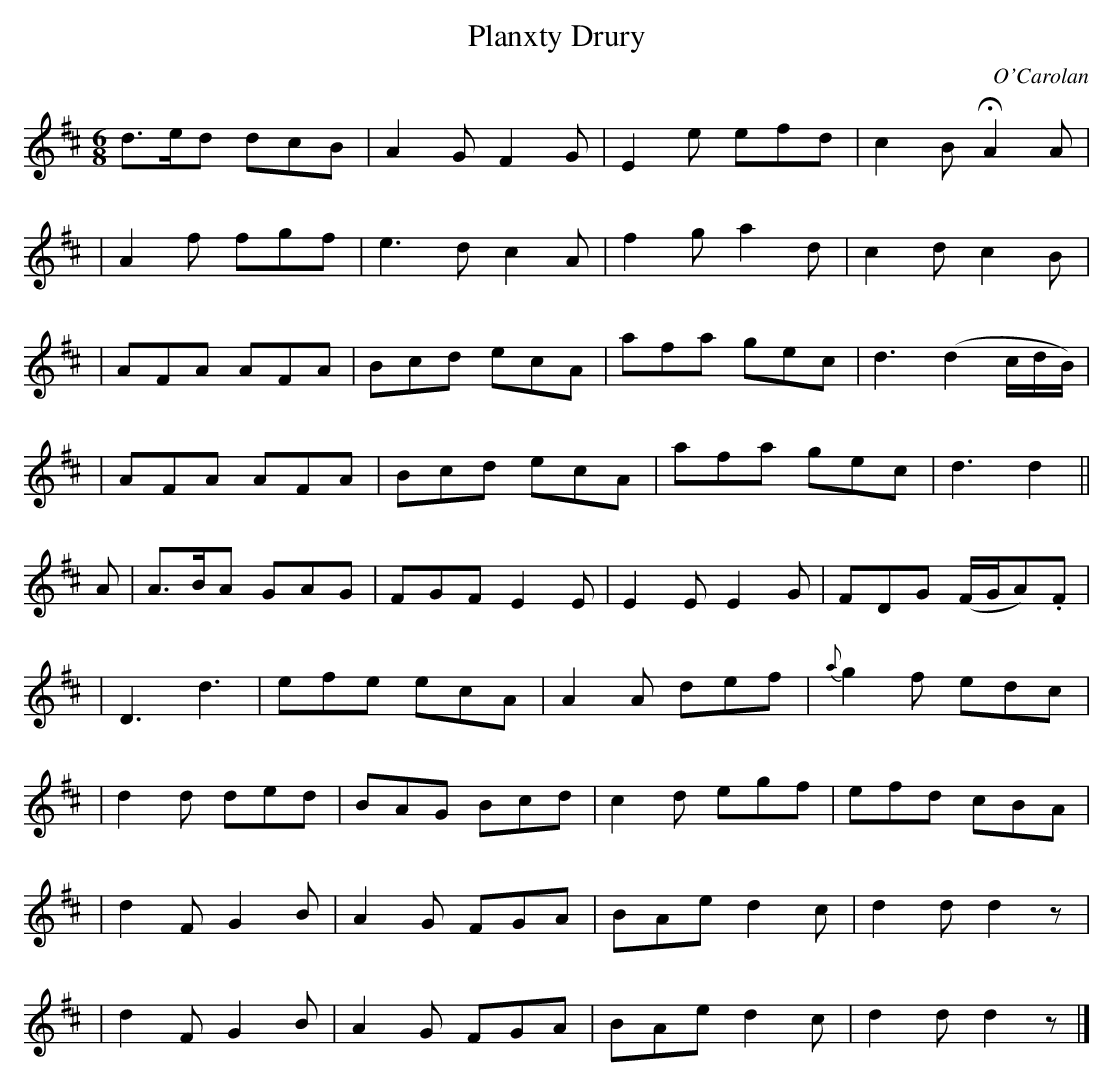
X:1
T: Planxty Drury
C:O'Carolan
M:6/8
L:1/8
K:D
d>ed dcB | A2G F2G | E2e efd | c2B HA2A |
| A2f fgf | e3d c2A | f2g a2d | c2d c2B |
| AFA AFA | Bcd ecA | afa gec | d3 (d2c/d/B/) |
| AFA AFA | Bcd ecA | afa gec | d3 d2 ||
A | A>BA GAG | FGF E2E | E2E E2G | FDG (F/G/A).F |
| D3 d3 | efe ecA | A2A def | {a}g2f edc |
| d2d ded | BAG Bcd | c2d egf | efd cBA |
| d2F G2B | A2G FGA | BAe d2c | d2d d2z |
| d2F G2B | A2G FGA | BAe d2c | d2d d2z |]
